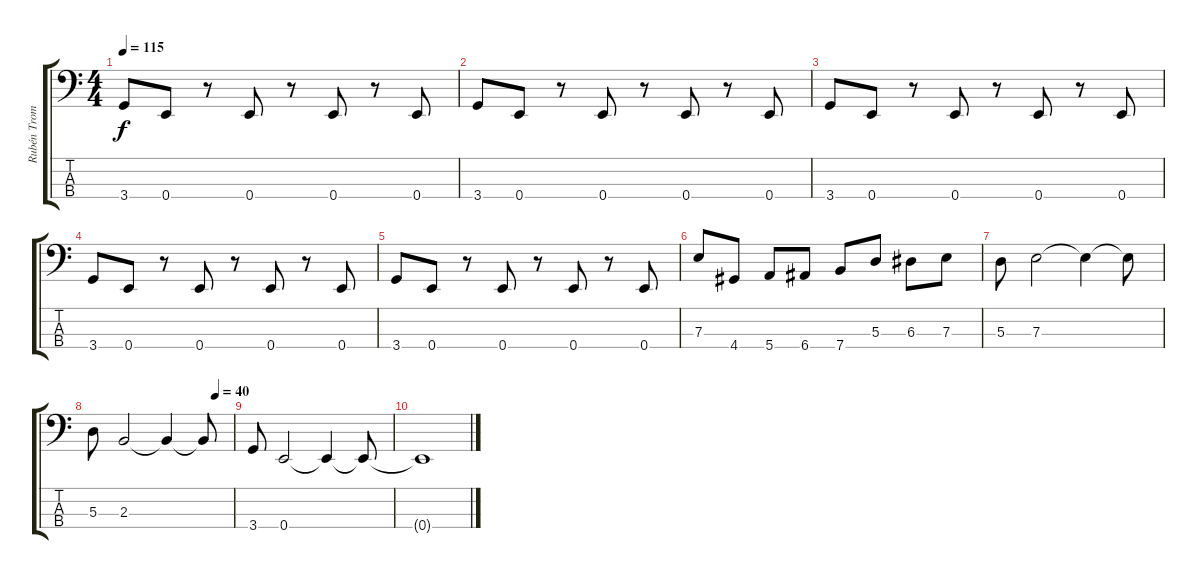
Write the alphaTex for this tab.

\track ("Rubén Trombini" "Rubén Trom") {instrument electricbasspick}
\staff {score tabs}
\tuning (G2 D2 A1 E1) {hide}
\ts (4 4)
\tempo 115
\clef f4
\ks c
3.4.8{dy f} 0.4.8 r.8 0.4.8 r.8 0.4.8 r.8 0.4.8 |
3.4.8 0.4.8 r.8 0.4.8 r.8 0.4.8 r.8 0.4.8 |
3.4.8 0.4.8 r.8 0.4.8 r.8 0.4.8 r.8 0.4.8 |
3.4.8 0.4.8 r.8 0.4.8 r.8 0.4.8 r.8 0.4.8 |
3.4.8 0.4.8 r.8 0.4.8 r.8 0.4.8 r.8 0.4.8 |
7.3.8 4.4.8 5.4.8 6.4.8 7.4.8 5.3.8 6.3.8 7.3.8 |
5.3.8 7.3.2 7.3{t}.4 7.3{t}.8 |
\tempo (40 0.875)
5.3.8 2.3.2 2.3{t}.4 2.3{t}.8 |
3.4.8 0.4.2 0.4{t}.4 0.4{t}.8 |
0.4{t}.1
